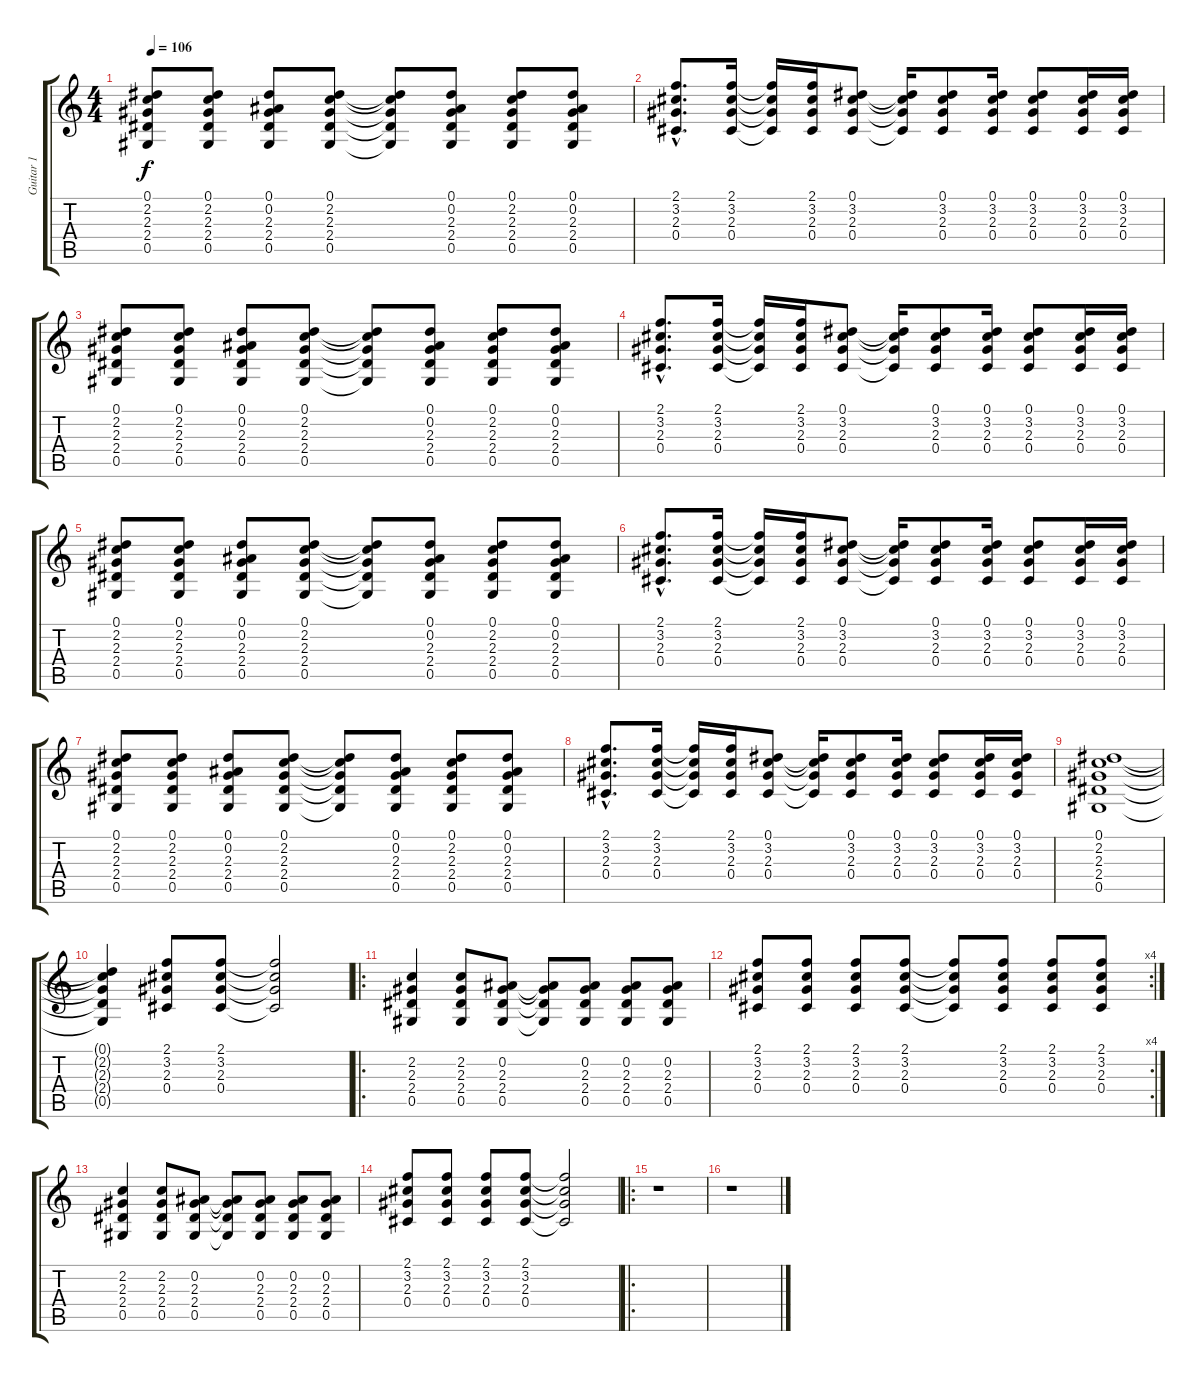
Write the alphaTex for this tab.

\track ("Guitar 1" "Guitar 1") {instrument acousticguitarsteel}
\staff {score tabs}
\tuning (Eb4 Bb3 Gb3 Db3 Ab2 Eb2) {hide}
\ts (4 4)
\tempo 106
\clef g2
\ks c
(0.1 2.2 2.3 2.4 0.5).8{dy f} (0.1 2.2 2.3 2.4 0.5).8 (0.1 0.2 2.3 2.4 0.5).8 (0.1 2.2 2.3 2.4 0.5).8 (0.1{t} 2.2{t} 2.3{t} 2.4{t} 0.5{t}).8 (0.1 0.2 2.3 2.4 0.5).8 (0.1 2.2 2.3 2.4 0.5).8 (0.1 0.2 2.3 2.4 0.5).8 |
(2.1{hac} 3.2{hac} 2.3{hac} 0.4{hac}).8{d} (2.1 3.2 2.3 0.4).16 (2.1{t} 3.2{t} 2.3{t} 0.4{t}).16 (2.1 3.2 2.3 0.4).16 (0.1 3.2 2.3 0.4).8 (0.1{t} 3.2{t} 2.3{t} 0.4{t}).16 (0.1 3.2 2.3 0.4).8 (0.1 3.2 2.3 0.4).16 (0.1 3.2 2.3 0.4).8 (0.1 3.2 2.3 0.4).16 (0.1 3.2 2.3 0.4).16 |
(0.1 2.2 2.3 2.4 0.5).8 (0.1 2.2 2.3 2.4 0.5).8 (0.1 0.2 2.3 2.4 0.5).8 (0.1 2.2 2.3 2.4 0.5).8 (0.1{t} 2.2{t} 2.3{t} 2.4{t} 0.5{t}).8 (0.1 0.2 2.3 2.4 0.5).8 (0.1 2.2 2.3 2.4 0.5).8 (0.1 0.2 2.3 2.4 0.5).8 |
(2.1{hac} 3.2{hac} 2.3{hac} 0.4{hac}).8{d} (2.1 3.2 2.3 0.4).16 (2.1{t} 3.2{t} 2.3{t} 0.4{t}).16 (2.1 3.2 2.3 0.4).16 (0.1 3.2 2.3 0.4).8 (0.1{t} 3.2{t} 2.3{t} 0.4{t}).16 (0.1 3.2 2.3 0.4).8 (0.1 3.2 2.3 0.4).16 (0.1 3.2 2.3 0.4).8 (0.1 3.2 2.3 0.4).16 (0.1 3.2 2.3 0.4).16 |
(0.1 2.2 2.3 2.4 0.5).8 (0.1 2.2 2.3 2.4 0.5).8 (0.1 0.2 2.3 2.4 0.5).8 (0.1 2.2 2.3 2.4 0.5).8 (0.1{t} 2.2{t} 2.3{t} 2.4{t} 0.5{t}).8 (0.1 0.2 2.3 2.4 0.5).8 (0.1 2.2 2.3 2.4 0.5).8 (0.1 0.2 2.3 2.4 0.5).8 |
(2.1{hac} 3.2{hac} 2.3{hac} 0.4{hac}).8{d} (2.1 3.2 2.3 0.4).16 (2.1{t} 3.2{t} 2.3{t} 0.4{t}).16 (2.1 3.2 2.3 0.4).16 (0.1 3.2 2.3 0.4).8 (0.1{t} 3.2{t} 2.3{t} 0.4{t}).16 (0.1 3.2 2.3 0.4).8 (0.1 3.2 2.3 0.4).16 (0.1 3.2 2.3 0.4).8 (0.1 3.2 2.3 0.4).16 (0.1 3.2 2.3 0.4).16 |
(0.1 2.2 2.3 2.4 0.5).8 (0.1 2.2 2.3 2.4 0.5).8 (0.1 0.2 2.3 2.4 0.5).8 (0.1 2.2 2.3 2.4 0.5).8 (0.1{t} 2.2{t} 2.3{t} 2.4{t} 0.5{t}).8 (0.1 0.2 2.3 2.4 0.5).8 (0.1 2.2 2.3 2.4 0.5).8 (0.1 0.2 2.3 2.4 0.5).8 |
(2.1{hac} 3.2{hac} 2.3{hac} 0.4{hac}).8{d} (2.1 3.2 2.3 0.4).16 (2.1{t} 3.2{t} 2.3{t} 0.4{t}).16 (2.1 3.2 2.3 0.4).16 (0.1 3.2 2.3 0.4).8 (0.1{t} 3.2{t} 2.3{t} 0.4{t}).16 (0.1 3.2 2.3 0.4).8 (0.1 3.2 2.3 0.4).16 (0.1 3.2 2.3 0.4).8 (0.1 3.2 2.3 0.4).16 (0.1 3.2 2.3 0.4).16 |
(0.1 2.2 2.3 2.4 0.5).1 |
(0.1{t} 2.2{t} 2.3{t} 2.4{t} 0.5{t}).4 (2.1 3.2 2.3 0.4).8 (2.1 3.2 2.3 0.4).8 (2.1{t} 3.2{t} 2.3{t} 0.4{t}).2 |
\ro
(2.2 2.3 2.4 0.5).4 (2.2 2.3 2.4 0.5).8 (0.2 2.3 2.4 0.5).8 (0.2{t} 2.3{t} 2.4{t} 0.5{t}).8 (0.2 2.3 2.4 0.5).8 (0.2 2.3 2.4 0.5).8 (0.2 2.3 2.4 0.5).8 |
\rc 4
(2.1 3.2 2.3 0.4).8 (2.1 3.2 2.3 0.4).8 (2.1 3.2 2.3 0.4).8 (2.1 3.2 2.3 0.4).8 (2.1{t} 3.2{t} 2.3{t} 0.4{t}).8 (2.1 3.2 2.3 0.4).8 (2.1 3.2 2.3 0.4).8 (2.1 3.2 2.3 0.4).8 |
(2.2 2.3 2.4 0.5).4 (2.2 2.3 2.4 0.5).8 (0.2 2.3 2.4 0.5).8 (0.2{t} 2.3{t} 2.4{t} 0.5{t}).8 (0.2 2.3 2.4 0.5).8 (0.2 2.3 2.4 0.5).8 (0.2 2.3 2.4 0.5).8 |
(2.1 3.2 2.3 0.4).8 (2.1 3.2 2.3 0.4).8 (2.1 3.2 2.3 0.4).8 (2.1 3.2 2.3 0.4).8 (2.1{t} 3.2{t} 2.3{t} 0.4{t}).2 |
\ro
r.1 |
r.1
